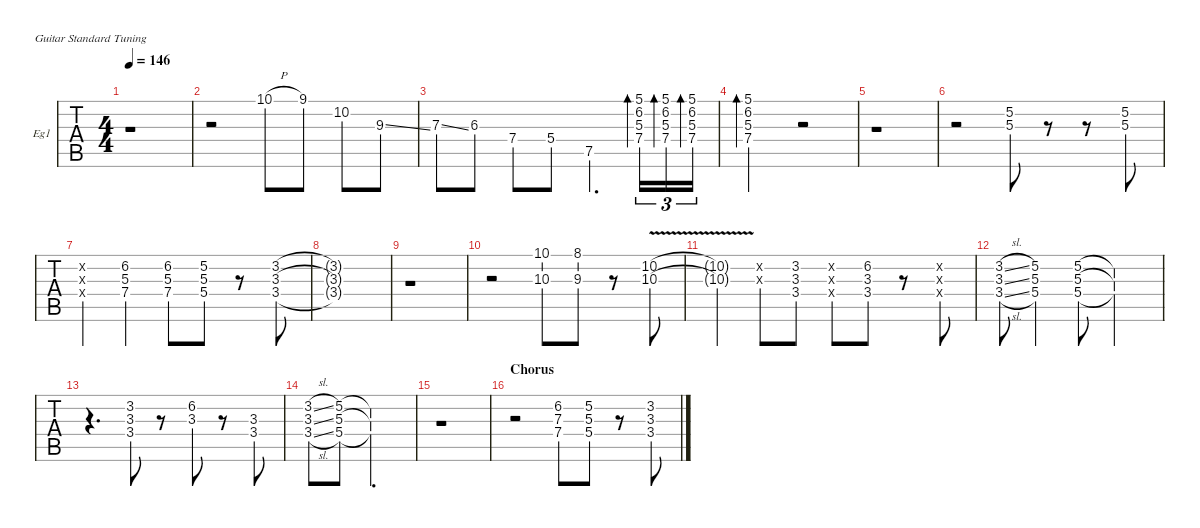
\hideDynamics
\bracketExtendMode nobrackets
\firstSystemTrackNameOrientation horizontal
\otherSystemsTrackNameOrientation horizontal
\track ("Mark - Strat" "Eg1") {instrument acousticguitarnylon}
\staff {tabs}
\tuning (E4 B3 G3 D3 A2 E2)
\ts (4 4)
\scale
1.27727
\tempo 146
\accidentals auto
\clef g2
\ottava regular
\simile none
\ks dminor
r.1{dy f} |
r.2 10.1{h ac acc forcenatural}.8{dy p} 9.1{acc b}.8 10.2{acc forcenatural}.8 9.3{ss hac acc forcenatural}.8{legatoorigin} |
7.3{ss acc forcenatural}.8{legatoorigin} 6.3{acc b}.8 7.4{acc forcenatural}.8{dy mp} 5.4{acc forcenatural}.8 7.5{acc forcenatural}.4{d} (7.4{acc forcenatural} 5.3{acc forcenatural} 6.2{acc forcenatural} 5.1{acc forcenatural}).16{tu (3 2) bd 55} (7.4{acc forcenatural} 5.3{acc forcenatural} 6.2{acc forcenatural} 5.1{acc forcenatural}).16{tu (3 2) bd 55} (7.4{acc forcenatural} 5.3{acc forcenatural} 6.2{acc forcenatural} 5.1{acc forcenatural}).16{tu (3 2) bd 55} |
(7.4{acc forcenatural} 5.3{acc forcenatural} 6.2{acc forcenatural} 5.1{acc forcenatural}).2{bd 59} r.2 |
r.1 |
r.2 (5.2{st acc forcenatural} 5.3{st acc forcenatural}).8{dy mf} r.8 r.8 (5.2{st acc forcenatural} 5.3{st acc forcenatural}).8 |
(5.3{st x acc forcenatural} 5.2{st x acc forcenatural} 5.4{st x acc forcenatural}).4 (5.3{ac st acc forcenatural} 6.2{ac st acc forcenatural} 7.4{ac st acc forcenatural}).4 (5.3{ac acc forcenatural} 6.2{ac acc forcenatural} 7.4{ac acc forcenatural}).8 (5.3{acc forcenatural} 5.2{acc forcenatural} 5.4{acc forcenatural}).8{dy mp} r.8 (3.2{acc forcenatural} 3.3{acc b} 3.4{acc forcenatural}).8{dy mf} |
\scale
1.04117 (3.2{t acc forcenatural} 3.3{t acc b} 3.4{t acc forcenatural}).1{dy p} |
\scale
1.01113 r.1 |
\scale
0.947691 r.2 (10.1{ac acc forcenatural} 10.3{ac acc forcenatural}).8{dy mf} (9.3{ac st acc forcenatural} 8.1{ac st acc forcenatural}).8 r.8 (10.3{v acc forcenatural} 10.2{v acc forcenatural}).8 |
(10.3{v t acc forcenatural} 10.2{v t acc forcenatural}).4 (10.3{x acc forcenatural} 10.2{x acc forcenatural}).8 (3.4{ac st acc forcenatural} 3.3{ac st acc b} 3.2{ac st acc forcenatural}).8 (3.3{x acc b} 3.2{x acc forcenatural} 3.4{x acc forcenatural}).8{dy mp} (6.2{acc forcenatural} 3.3{acc b} 3.4{acc forcenatural}).8 r.8 (3.2{x acc forcenatural} 3.3{x acc b} 3.4{x acc forcenatural}).8{dy mf} |
(3.4{sl acc forcenatural} 3.3{sl acc b} 3.2{sl acc forcenatural}).8{dy p} (5.4{acc forcenatural} 5.3{acc forcenatural} 5.2{acc forcenatural}).4 (5.4{acc forcenatural} 5.3{acc forcenatural} 5.2{acc forcenatural}).8 (5.4{t acc forcenatural} 5.3{t acc forcenatural} 5.2{t acc forcenatural}).2 |
r.4{d} (3.4{ac st acc forcenatural} 3.3{ac st acc b} 3.2{ac st acc forcenatural}).8{dy mf} r.8 (3.3{ac st acc b} 6.2{ac st acc forcenatural}).8 r.8 (3.4{acc forcenatural} 3.3{acc b}).8{dy p} |
(3.4{sl acc forcenatural} 3.3{sl acc b} 3.2{sl acc forcenatural}).8{dy mp} (5.4{acc forcenatural} 5.3{acc forcenatural} 5.2{acc forcenatural}).8 (5.4{t acc forcenatural} 5.3{t acc forcenatural} 5.2{t acc forcenatural}).2{d} |
r.1 |
\section ("" "Chorus")
r.2 (7.4{ac acc forcenatural} 7.3{ac acc forcenatural} 6.2{ac acc forcenatural}).8{dy mf} (5.4{acc forcenatural} 5.3{acc forcenatural} 5.2{acc forcenatural}).8 r.8 (3.4{acc forcenatural} 3.3{acc b} 3.2{acc forcenatural}).8{dy mp}
